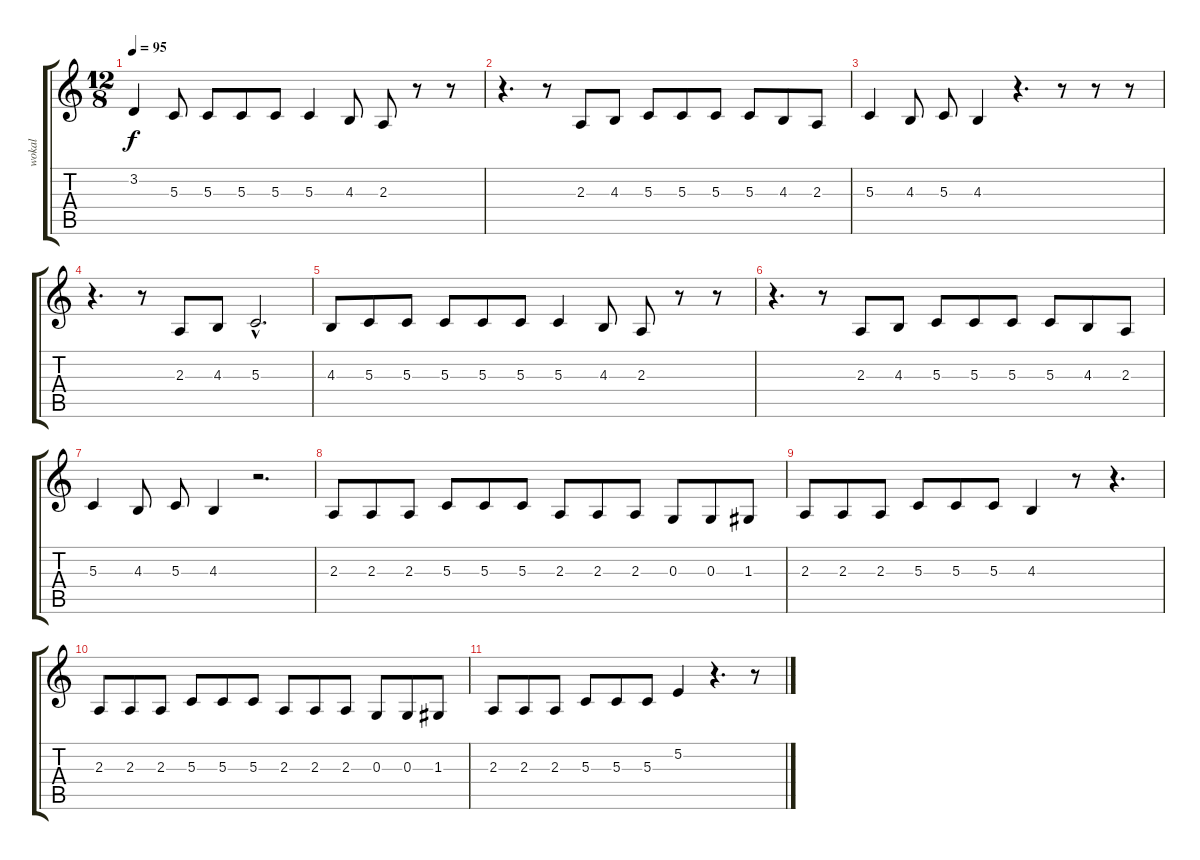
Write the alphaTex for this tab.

\track ("wokal" "wokal") {instrument rockorgan}
\staff {score tabs}
\tuning (E4 B3 G3 D3 A2 E2) {hide}
\ts (12 8)
\tempo 95
\clef g2
\ks c
3.2.4{dy f} 5.3.8 5.3.8 5.3.8 5.3.8 5.3.4 4.3.8 2.3.8 r.8 r.8 |
r.4{d} r.8 2.3.8 4.3.8 5.3.8 5.3.8 5.3.8 5.3.8 4.3.8 2.3.8 |
5.3.4 4.3.8 5.3.8 4.3.4 r.4{d} r.8 r.8 r.8 |
r.4{d} r.8 2.3.8 4.3.8 5.3{hac}.2{d} |
4.3.8 5.3.8 5.3.8 5.3.8 5.3.8 5.3.8 5.3.4 4.3.8 2.3.8 r.8 r.8 |
r.4{d} r.8 2.3.8 4.3.8 5.3.8 5.3.8 5.3.8 5.3.8 4.3.8 2.3.8 |
5.3.4 4.3.8 5.3.8 4.3.4 r.2{d} |
2.3.8 2.3.8 2.3.8 5.3.8 5.3.8 5.3.8 2.3.8 2.3.8 2.3.8 0.3.8 0.3.8 1.3.8 |
2.3.8 2.3.8 2.3.8 5.3.8 5.3.8 5.3.8 4.3.4 r.8 r.4{d} |
2.3.8 2.3.8 2.3.8 5.3.8 5.3.8 5.3.8 2.3.8 2.3.8 2.3.8 0.3.8 0.3.8 1.3.8 |
2.3.8 2.3.8 2.3.8 5.3.8 5.3.8 5.3.8 5.2.4 r.4{d} r.8
